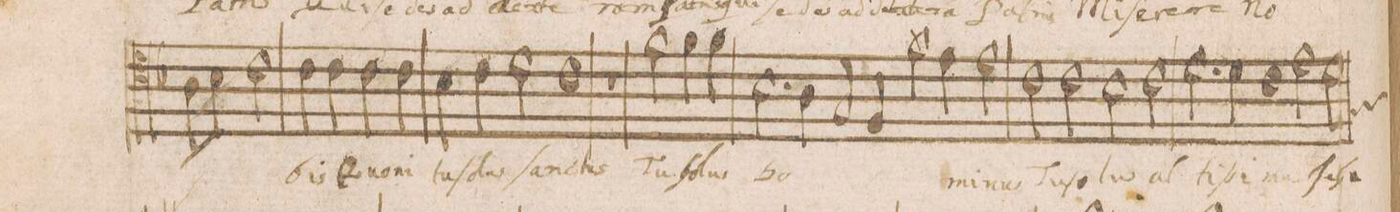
**kern	**text
*I"ALTVS	*
*clefC4	*
*k[b-]	*
*met(C|)	*
*M2/1	*
8A\L	.
8B-\J	.
2c\	-bis
4c\	Quo-
4c\	-ni-
4c\	-(am)
4c\	tu
=73	=73
4B-\	ſo-
4c\	-lus
2d\	ſan-
1c	-ctus
=74	=74
1r	.
2f\	Tu
4f\	ſo-
4f\	-lus
=75	=75
2.B-\	Do-
4A\	.
2G/	.
4F/	.
2f\	.
=76	=76
4e\	-mi-
2e\	-nus
2c\	Tu
2c\	ſo-
=77	=77
2B-\	-lus
2c\	al-
2.d\	-ti-
4d\	-ſsi-
=78	=78
1c	-mus
2e\	Je-
*custos:G	*
2d\	-su
=79	=79
*-	*-
